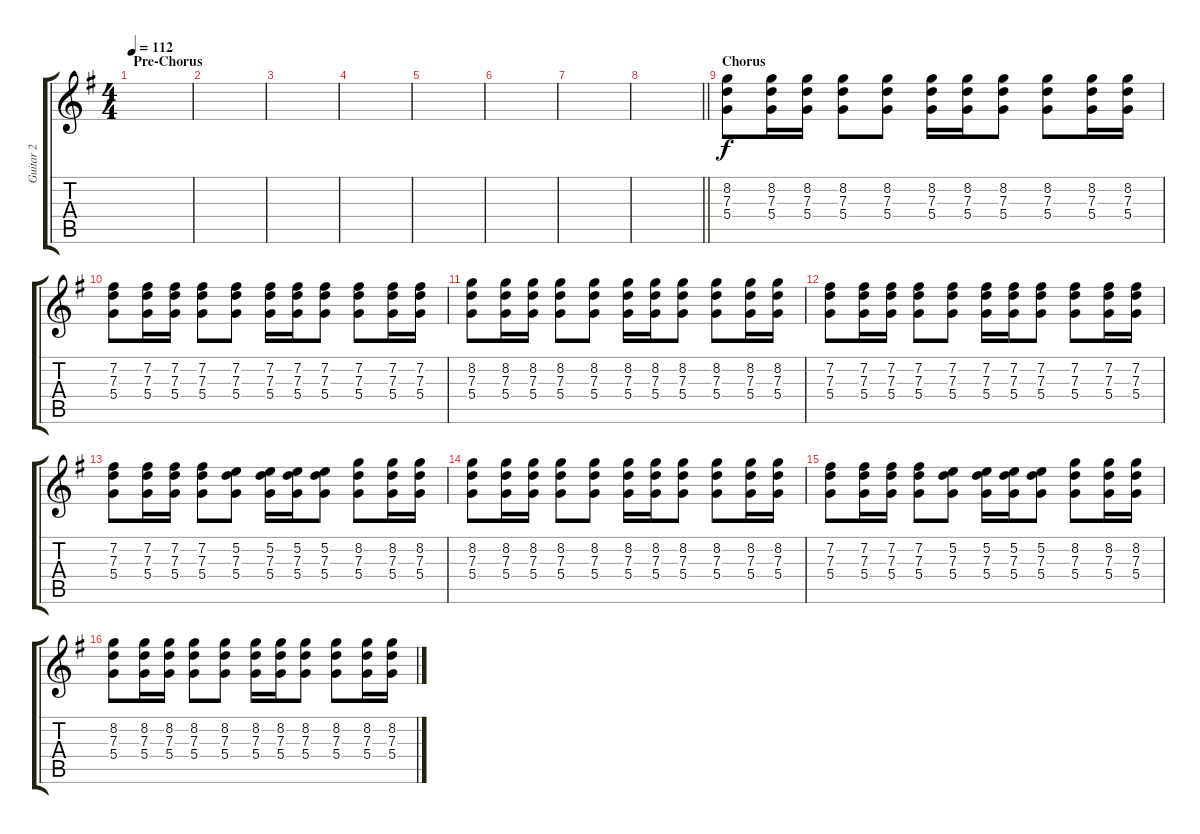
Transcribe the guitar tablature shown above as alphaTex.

\track ("Guitar 2" "Guitar 2") {instrument acousticguitarsteel}
\staff {score tabs}
\tuning (E4 B3 G3 D3 A2 E2) {hide}
\ts (4 4)
\section ("" "Pre-Chorus")
\tempo 112
\clef g2
\ks g
|
|
|
|
|
|
|
\barLineRight lightlight
|
\section ("" "Chorus")
(8.2 7.3 5.4).8 (8.2 7.3 5.4).16 (8.2 7.3 5.4).16 (8.2 7.3 5.4).8 (8.2 7.3 5.4).8 (8.2 7.3 5.4).16 (8.2 7.3 5.4).16 (8.2 7.3 5.4).8 (8.2 7.3 5.4).8 (8.2 7.3 5.4).16 (8.2 7.3 5.4).16 |
(7.2 7.3 5.4).8 (7.2 7.3 5.4).16 (7.2 7.3 5.4).16 (7.2 7.3 5.4).8 (7.2 7.3 5.4).8 (7.2 7.3 5.4).16 (7.2 7.3 5.4).16 (7.2 7.3 5.4).8 (7.2 7.3 5.4).8 (7.2 7.3 5.4).16 (7.2 7.3 5.4).16 |
(8.2 7.3 5.4).8 (8.2 7.3 5.4).16 (8.2 7.3 5.4).16 (8.2 7.3 5.4).8 (8.2 7.3 5.4).8 (8.2 7.3 5.4).16 (8.2 7.3 5.4).16 (8.2 7.3 5.4).8 (8.2 7.3 5.4).8 (8.2 7.3 5.4).16 (8.2 7.3 5.4).16 |
(7.2 7.3 5.4).8 (7.2 7.3 5.4).16 (7.2 7.3 5.4).16 (7.2 7.3 5.4).8 (7.2 7.3 5.4).8 (7.2 7.3 5.4).16 (7.2 7.3 5.4).16 (7.2 7.3 5.4).8 (7.2 7.3 5.4).8 (7.2 7.3 5.4).16 (7.2 7.3 5.4).16 |
(7.2 7.3 5.4).8 (7.2 7.3 5.4).16 (7.2 7.3 5.4).16 (7.2 7.3 5.4).8 (5.2 7.3 5.4).8 (5.2 7.3 5.4).16 (5.2 7.3 5.4).16 (5.2 7.3 5.4).8 (8.2 7.3 5.4).8 (8.2 7.3 5.4).16 (8.2 7.3 5.4).16 |
(8.2 7.3 5.4).8 (8.2 7.3 5.4).16 (8.2 7.3 5.4).16 (8.2 7.3 5.4).8 (8.2 7.3 5.4).8 (8.2 7.3 5.4).16 (8.2 7.3 5.4).16 (8.2 7.3 5.4).8 (8.2 7.3 5.4).8 (8.2 7.3 5.4).16 (8.2 7.3 5.4).16 |
(7.2 7.3 5.4).8 (7.2 7.3 5.4).16 (7.2 7.3 5.4).16 (7.2 7.3 5.4).8 (5.2 7.3 5.4).8 (5.2 7.3 5.4).16 (5.2 7.3 5.4).16 (5.2 7.3 5.4).8 (8.2 7.3 5.4).8 (8.2 7.3 5.4).16 (8.2 7.3 5.4).16 |
(8.2 7.3 5.4).8 (8.2 7.3 5.4).16 (8.2 7.3 5.4).16 (8.2 7.3 5.4).8 (8.2 7.3 5.4).8 (8.2 7.3 5.4).16 (8.2 7.3 5.4).16 (8.2 7.3 5.4).8 (8.2 7.3 5.4).8 (8.2 7.3 5.4).16 (8.2 7.3 5.4).16
